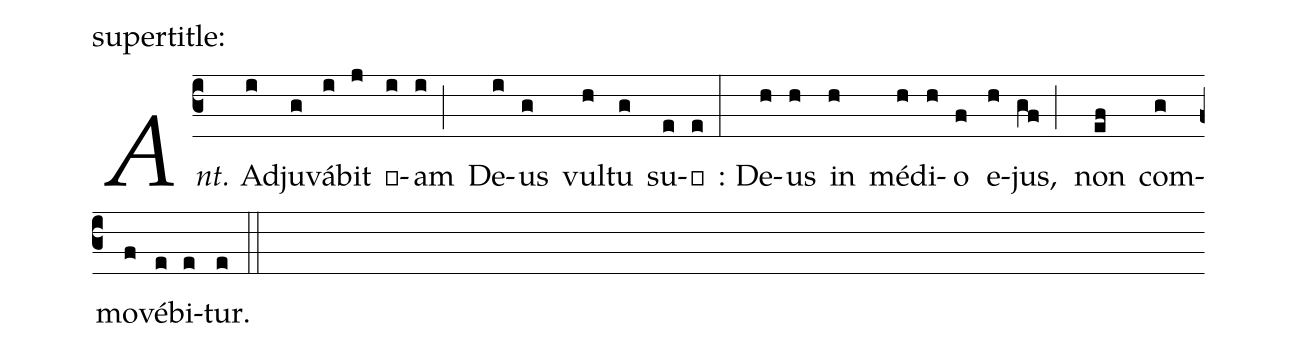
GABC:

%%
(c3) <i>Ant.</i> Ad(i)ju(g)vá(i)bit(j) е(i)am(i;) De(i)us(g) vul(h)tu(g) su(e)о(e:) : De(h)us(h) in(h) mé(h)di(h)o(f) e(h)jus,(gf;) non(ef) com(g)mo(f)vé(e)bi(e)tur.(e::)
